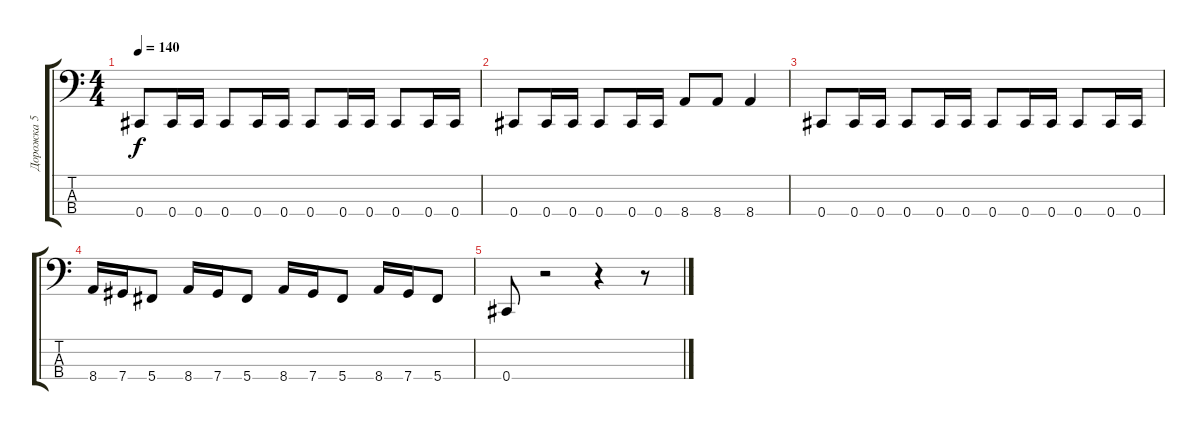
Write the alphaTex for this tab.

\track ("Дорожка 5" "Дорожка 5") {instrument electricbasspick}
\staff {score tabs}
\tuning (Gb2 Db2 Ab1 Db1) {hide}
\ts (4 4)
\tempo 140
\clef f4
\ks c
0.4.8{dy f} 0.4.16 0.4.16 0.4.8 0.4.16 0.4.16 0.4.8 0.4.16 0.4.16 0.4.8 0.4.16 0.4.16 |
0.4.8 0.4.16 0.4.16 0.4.8 0.4.16 0.4.16 8.4.8 8.4.8 8.4.4 |
0.4.8 0.4.16 0.4.16 0.4.8 0.4.16 0.4.16 0.4.8 0.4.16 0.4.16 0.4.8 0.4.16 0.4.16 |
8.4.16 7.4.16 5.4.8 8.4.16 7.4.16 5.4.8 8.4.16 7.4.16 5.4.8 8.4.16 7.4.16 5.4.8 |
0.4.8 r.2 r.4 r.8
